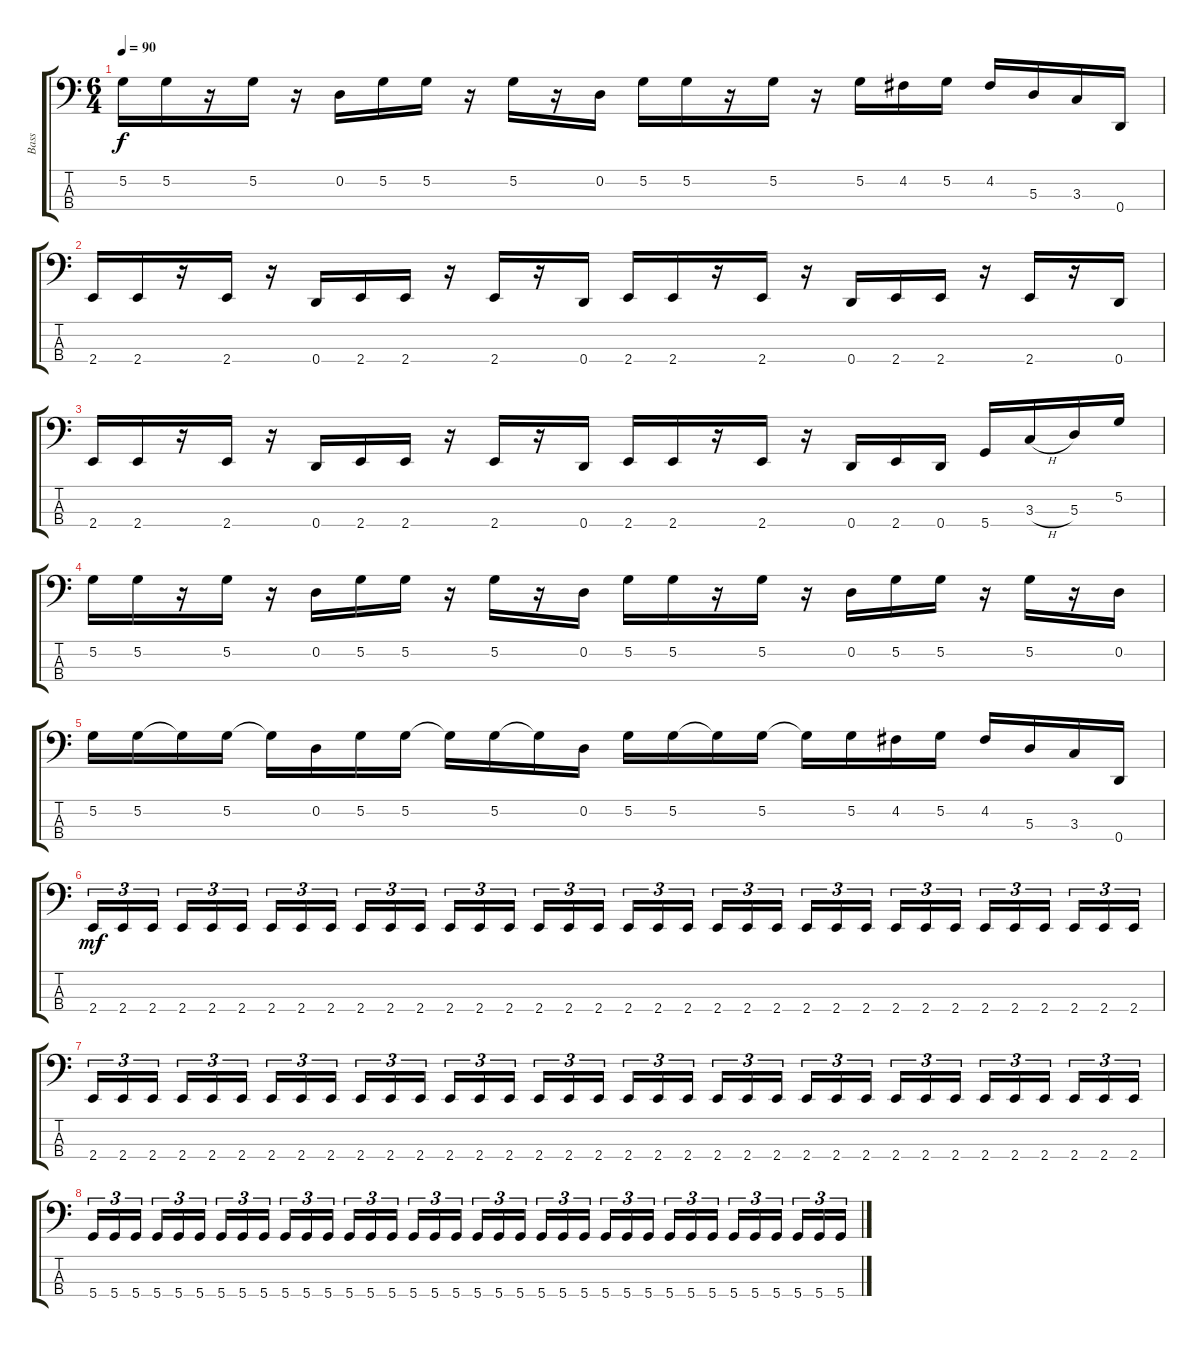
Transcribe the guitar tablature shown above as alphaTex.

\track ("Bass" "Bass") {instrument electricbasspick}
\staff {score tabs}
\tuning (G2 D2 A1 D1) {hide}
\ts (6 4)
\tempo 90
\clef f4
\ks c
5.2.16{dy f} 5.2.16 r.16 5.2.16 r.16 0.2.16 5.2.16 5.2.16 r.16 5.2.16 r.16 0.2.16 5.2.16 5.2.16 r.16 5.2.16 r.16 5.2.16 4.2.16 5.2.16 4.2.16 5.3.16 3.3.16 0.4.16 |
2.4.16 2.4.16 r.16 2.4.16 r.16 0.4.16 2.4.16 2.4.16 r.16 2.4.16 r.16 0.4.16 2.4.16 2.4.16 r.16 2.4.16 r.16 0.4.16 2.4.16 2.4.16 r.16 2.4.16 r.16 0.4.16 |
2.4.16 2.4.16 r.16 2.4.16 r.16 0.4.16 2.4.16 2.4.16 r.16 2.4.16 r.16 0.4.16 2.4.16 2.4.16 r.16 2.4.16 r.16 0.4.16 2.4.16 0.4.16 5.4.16 3.3{h}.16 5.3.16 5.2.16 |
5.2.16 5.2.16 r.16 5.2.16 r.16 0.2.16 5.2.16 5.2.16 r.16 5.2.16 r.16 0.2.16 5.2.16 5.2.16 r.16 5.2.16 r.16 0.2.16 5.2.16 5.2.16 r.16 5.2.16 r.16 0.2.16 |
5.2.16 5.2.16 5.2{t}.16 5.2.16 5.2{t}.16 0.2.16 5.2.16 5.2.16 5.2{t}.16 5.2.16 5.2{t}.16 0.2.16 5.2.16 5.2.16 5.2{t}.16 5.2.16 5.2{t}.16 5.2.16 4.2.16 5.2.16 4.2.16 5.3.16 3.3.16 0.4.16 |
2.4.16{tu (3 2) dy mf} 2.4.16{tu (3 2)} 2.4.16{tu (3 2)} 2.4.16{tu (3 2)} 2.4.16{tu (3 2)} 2.4.16{tu (3 2)} 2.4.16{tu (3 2)} 2.4.16{tu (3 2)} 2.4.16{tu (3 2)} 2.4.16{tu (3 2)} 2.4.16{tu (3 2)} 2.4.16{tu (3 2)} 2.4.16{tu (3 2)} 2.4.16{tu (3 2)} 2.4.16{tu (3 2)} 2.4.16{tu (3 2)} 2.4.16{tu (3 2)} 2.4.16{tu (3 2)} 2.4.16{tu (3 2)} 2.4.16{tu (3 2)} 2.4.16{tu (3 2)} 2.4.16{tu (3 2)} 2.4.16{tu (3 2)} 2.4.16{tu (3 2)} 2.4.16{tu (3 2)} 2.4.16{tu (3 2)} 2.4.16{tu (3 2)} 2.4.16{tu (3 2)} 2.4.16{tu (3 2)} 2.4.16{tu (3 2)} 2.4.16{tu (3 2)} 2.4.16{tu (3 2)} 2.4.16{tu (3 2)} 2.4.16{tu (3 2)} 2.4.16{tu (3 2)} 2.4.16{tu (3 2)} |
2.4.16{tu (3 2)} 2.4.16{tu (3 2)} 2.4.16{tu (3 2)} 2.4.16{tu (3 2)} 2.4.16{tu (3 2)} 2.4.16{tu (3 2)} 2.4.16{tu (3 2)} 2.4.16{tu (3 2)} 2.4.16{tu (3 2)} 2.4.16{tu (3 2)} 2.4.16{tu (3 2)} 2.4.16{tu (3 2)} 2.4.16{tu (3 2)} 2.4.16{tu (3 2)} 2.4.16{tu (3 2)} 2.4.16{tu (3 2)} 2.4.16{tu (3 2)} 2.4.16{tu (3 2)} 2.4.16{tu (3 2)} 2.4.16{tu (3 2)} 2.4.16{tu (3 2)} 2.4.16{tu (3 2)} 2.4.16{tu (3 2)} 2.4.16{tu (3 2)} 2.4.16{tu (3 2)} 2.4.16{tu (3 2)} 2.4.16{tu (3 2)} 2.4.16{tu (3 2)} 2.4.16{tu (3 2)} 2.4.16{tu (3 2)} 2.4.16{tu (3 2)} 2.4.16{tu (3 2)} 2.4.16{tu (3 2)} 2.4.16{tu (3 2)} 2.4.16{tu (3 2)} 2.4.16{tu (3 2)} |
5.4.16{tu (3 2)} 5.4.16{tu (3 2)} 5.4.16{tu (3 2)} 5.4.16{tu (3 2)} 5.4.16{tu (3 2)} 5.4.16{tu (3 2)} 5.4.16{tu (3 2)} 5.4.16{tu (3 2)} 5.4.16{tu (3 2)} 5.4.16{tu (3 2)} 5.4.16{tu (3 2)} 5.4.16{tu (3 2)} 5.4.16{tu (3 2)} 5.4.16{tu (3 2)} 5.4.16{tu (3 2)} 5.4.16{tu (3 2)} 5.4.16{tu (3 2)} 5.4.16{tu (3 2)} 5.4.16{tu (3 2)} 5.4.16{tu (3 2)} 5.4.16{tu (3 2)} 5.4.16{tu (3 2)} 5.4.16{tu (3 2)} 5.4.16{tu (3 2)} 5.4.16{tu (3 2)} 5.4.16{tu (3 2)} 5.4.16{tu (3 2)} 5.4.16{tu (3 2)} 5.4.16{tu (3 2)} 5.4.16{tu (3 2)} 5.4.16{tu (3 2)} 5.4.16{tu (3 2)} 5.4.16{tu (3 2)} 5.4.16{tu (3 2)} 5.4.16{tu (3 2)} 5.4.16{tu (3 2)}
